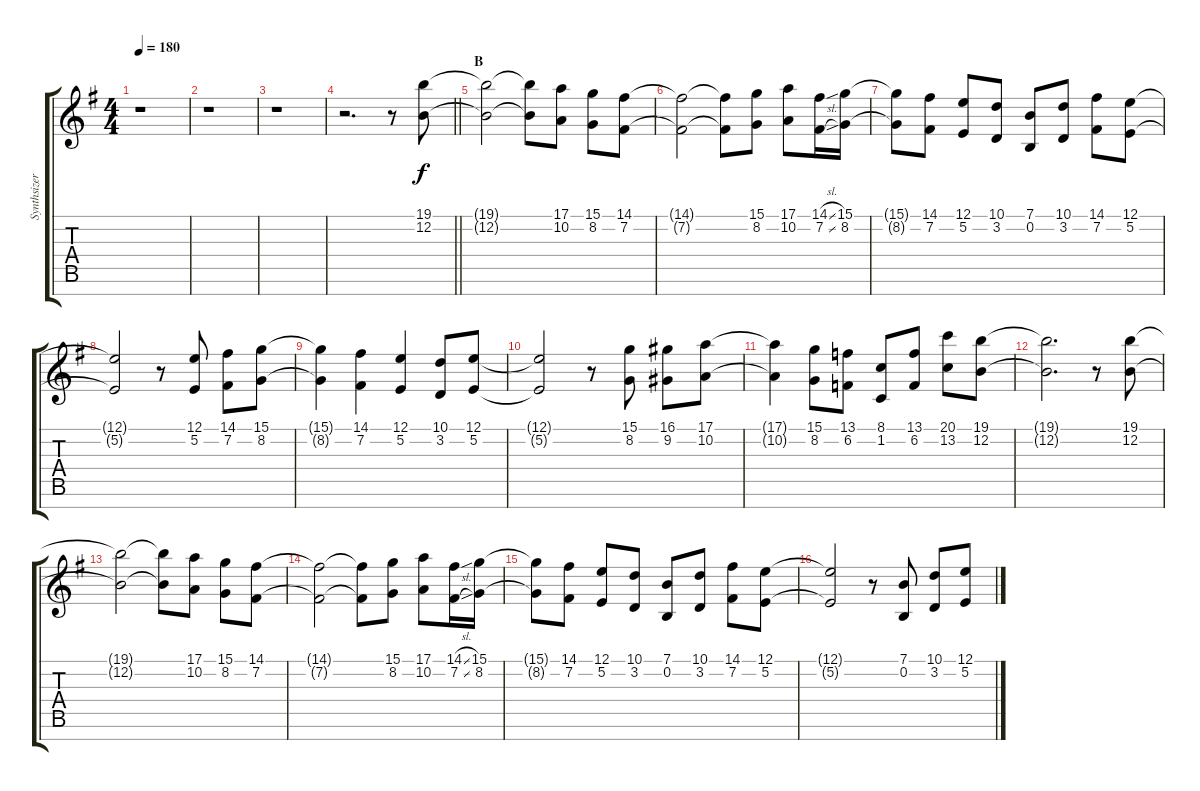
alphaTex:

\track ("Synthsizer (Melody)" "Synthsizer") {instrument lead2sawtooth}
\staff {score tabs}
\tuning (E4 B3 G3 D3 A2 E2 B1) {hide}
\ts (4 4)
\tempo 180
\clef g2
\ks g
r.1{dy f} |
r.1 |
r.1 |
\barLineRight lightlight
r.2{d} r.8 (19.1 12.2).8 |
\section ("" "B")
(19.1{t} 12.2{t}).2 (19.1{t} 12.2{t}).8 (17.1 10.2).8 (15.1 8.2).8 (14.1 7.2).8 |
(14.1{t} 7.2{t}).2 (14.1{t} 7.2{t}).8 (15.1 8.2).8 (17.1 10.2).8 (14.1{sl} 7.2{sl}).16 (15.1 8.2).16 |
(15.1{t} 8.2{t}).8 (14.1 7.2).8 (12.1 5.2).8 (10.1 3.2).8 (7.1 0.2).8 (10.1 3.2).8 (14.1 7.2).8 (12.1 5.2).8 |
(12.1{t} 5.2{t}).2 r.8 (12.1 5.2).8 (14.1 7.2).8 (15.1 8.2).8 |
(15.1{t} 8.2{t}).4 (14.1 7.2).4 (12.1 5.2).4 (10.1 3.2).8 (12.1 5.2).8 |
(12.1{t} 5.2{t}).2 r.8 (15.1 8.2).8 (16.1 9.2).8 (17.1 10.2).8 |
(17.1{t} 10.2{t}).4 (15.1 8.2).8 (13.1 6.2).8 (8.1 1.2).8 (13.1 6.2).8 (20.1 13.2).8 (19.1 12.2).8 |
(19.1{t} 12.2{t}).2{d} r.8 (19.1 12.2).8 |
(19.1{t} 12.2{t}).2 (19.1{t} 12.2{t}).8 (17.1 10.2).8 (15.1 8.2).8 (14.1 7.2).8 |
(14.1{t} 7.2{t}).2 (14.1{t} 7.2{t}).8 (15.1 8.2).8 (17.1 10.2).8 (14.1{sl} 7.2{sl}).16 (15.1 8.2).16 |
(15.1{t} 8.2{t}).8 (14.1 7.2).8 (12.1 5.2).8 (10.1 3.2).8 (7.1 0.2).8 (10.1 3.2).8 (14.1 7.2).8 (12.1 5.2).8 |
(12.1{t} 5.2{t}).2 r.8 (7.1 0.2).8 (10.1 3.2).8 (12.1 5.2).8
